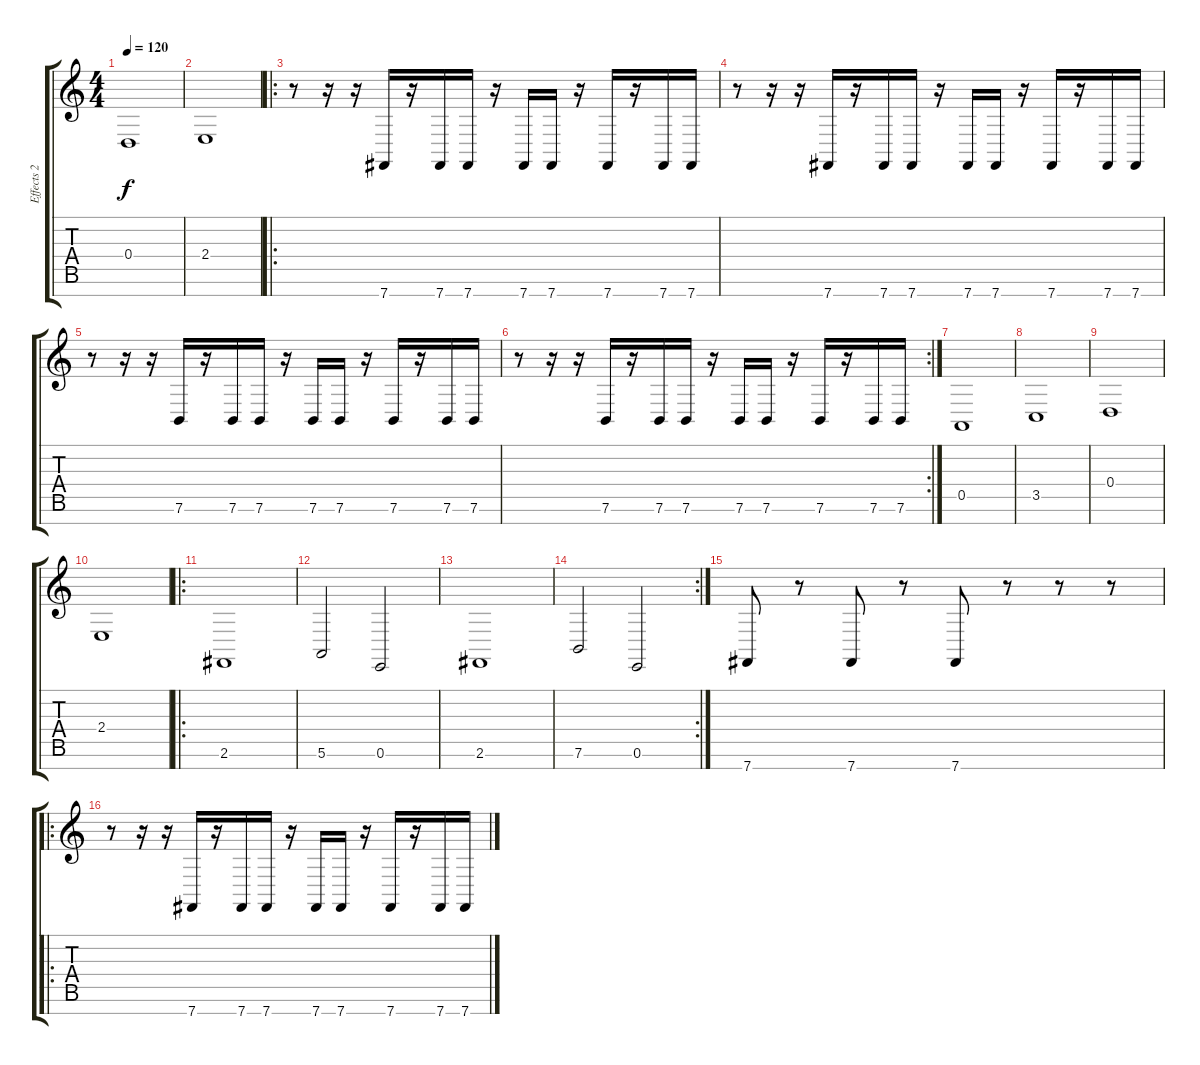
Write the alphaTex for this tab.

\track ("Effects 2" "Effects 2") {instrument lead2sawtooth}
\staff {score tabs}
\tuning (E4 B3 G3 D3 A2 E2 B1) {hide}
\ts (4 4)
\tempo 120
\clef g2
\ks c
0.4.1{dy f} |
2.4.1 |
\ro
r.8 r.16 r.16 7.7.16 r.16 7.7.16 7.7.16 r.16 7.7.16 7.7.16 r.16 7.7.16 r.16 7.7.16 7.7.16 |
r.8 r.16 r.16 7.7.16 r.16 7.7.16 7.7.16 r.16 7.7.16 7.7.16 r.16 7.7.16 r.16 7.7.16 7.7.16 |
r.8 r.16 r.16 7.6.16 r.16 7.6.16 7.6.16 r.16 7.6.16 7.6.16 r.16 7.6.16 r.16 7.6.16 7.6.16 |
\rc 2
r.8 r.16 r.16 7.6.16 r.16 7.6.16 7.6.16 r.16 7.6.16 7.6.16 r.16 7.6.16 r.16 7.6.16 7.6.16 |
0.5.1 |
3.5.1 |
0.4.1 |
2.4.1 |
\ro
2.6.1 |
5.6.2 0.6.2 |
2.6.1 |
\rc 2
7.6.2 0.6.2 |
7.7.8 r.8 7.7.8 r.8 7.7.8 r.8 r.8 r.8 |
\ro
r.8 r.16 r.16 7.7.16 r.16 7.7.16 7.7.16 r.16 7.7.16 7.7.16 r.16 7.7.16 r.16 7.7.16 7.7.16
